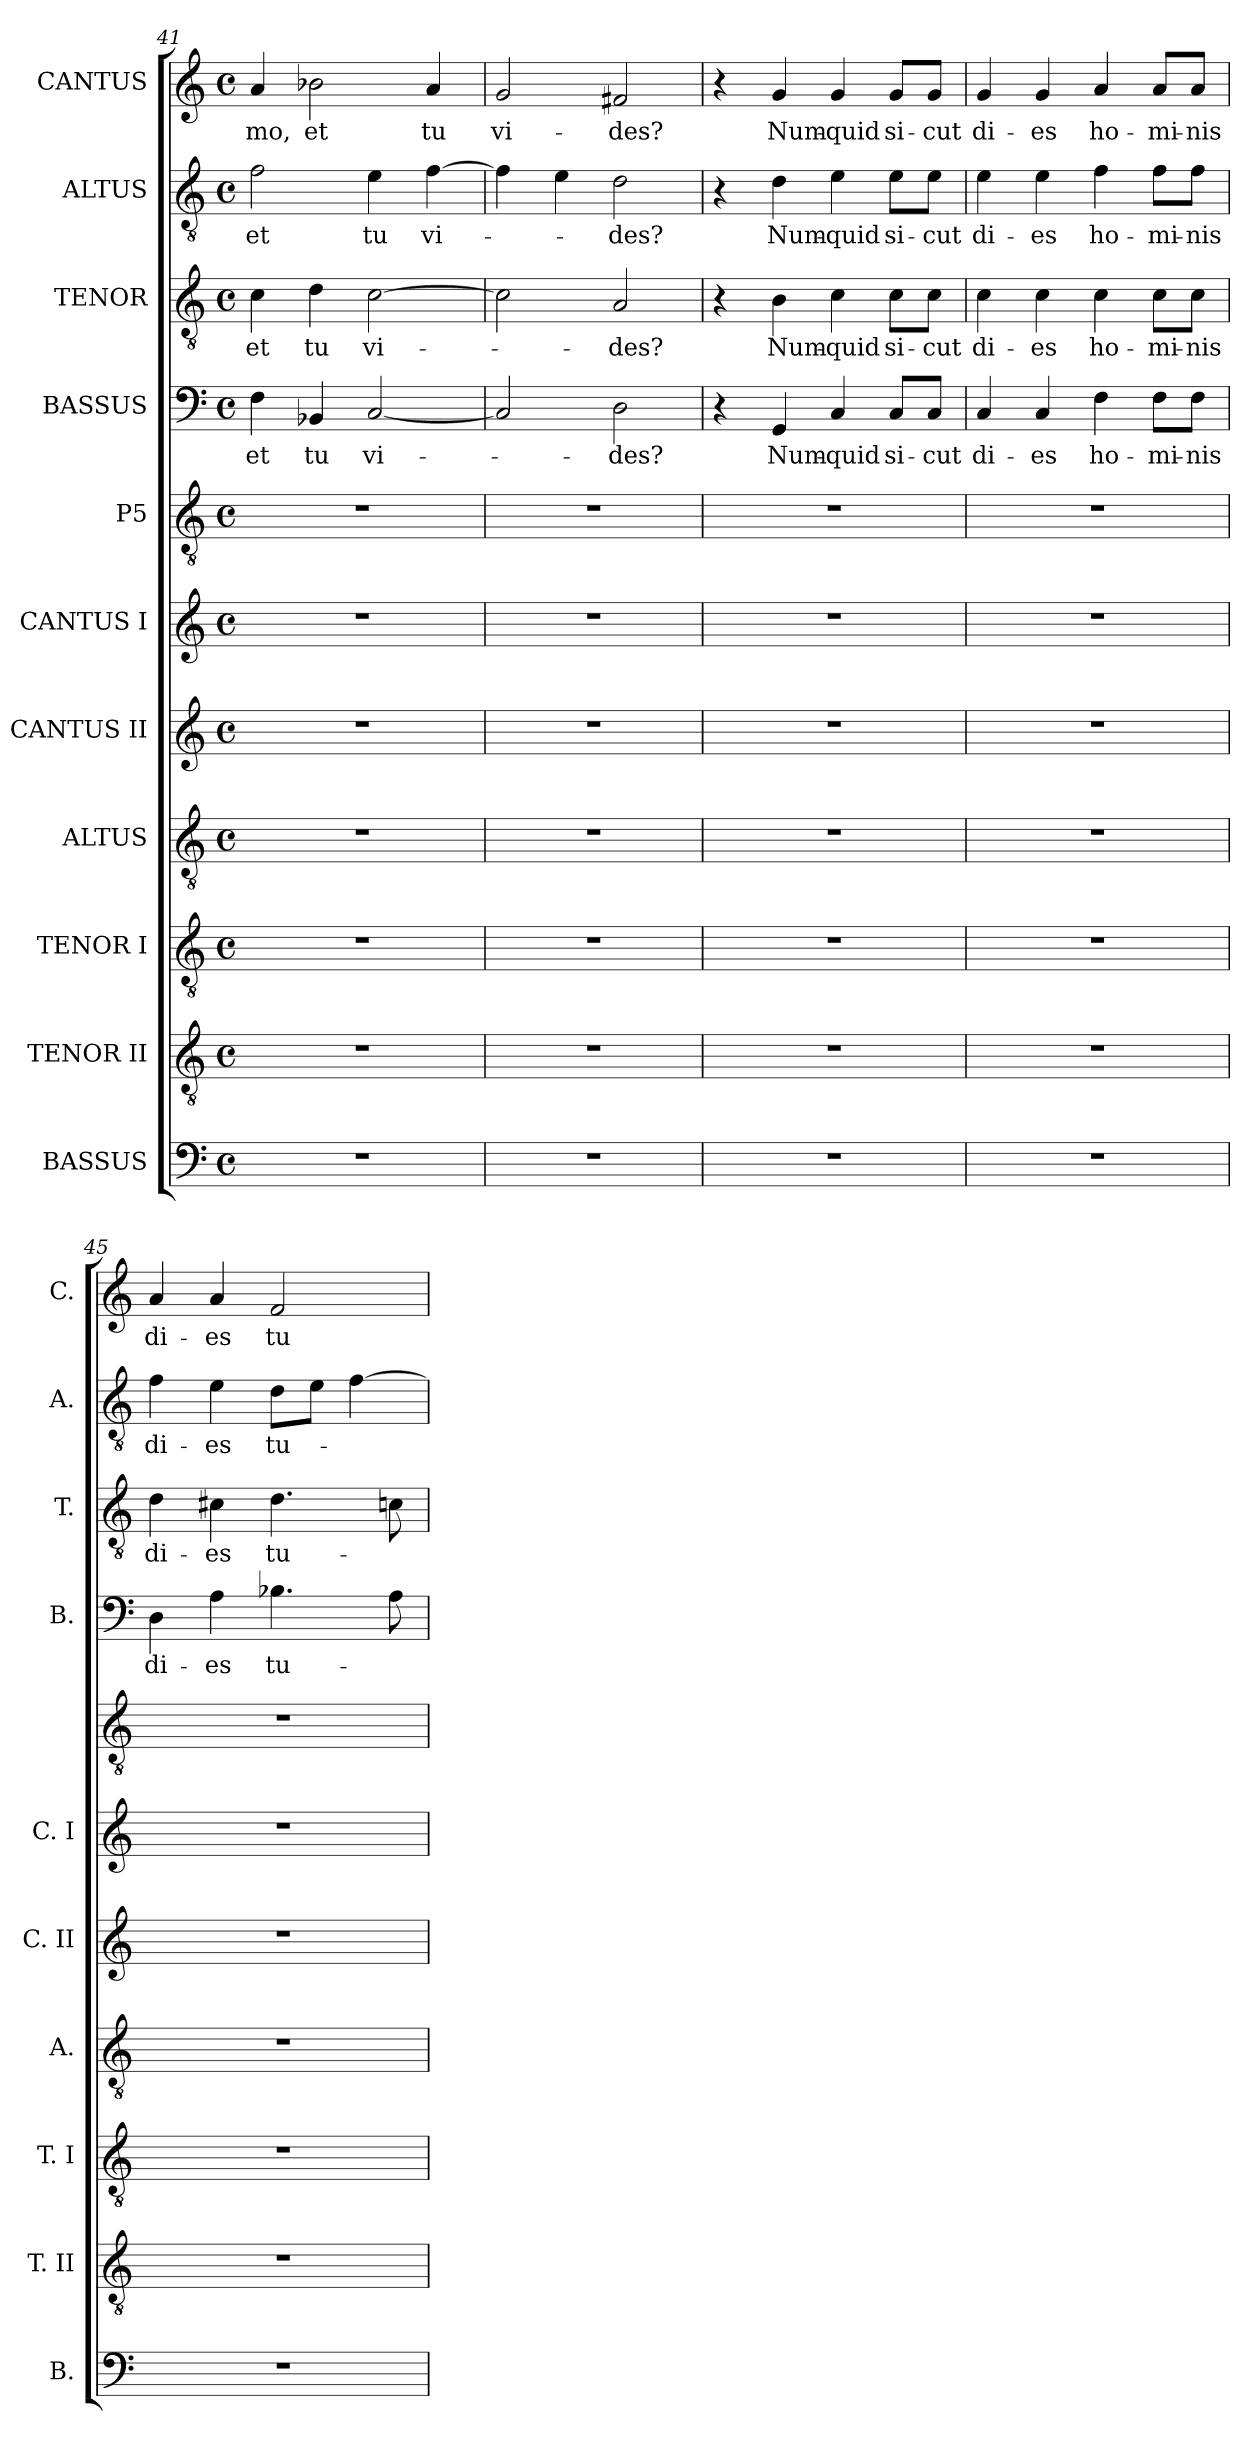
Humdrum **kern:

**kern	**kern	**kern	**kern	**kern	**kern	**kern	**kern	**text	**kern	**text	**kern	**text	**kern	**text
*part11	*part10	*part9	*part8	*part7	*part6	*part5	*part4	*part4	*part3	*part3	*part2	*part2	*part1	*part1
*staff11	*staff10	*staff9	*staff8	*staff7	*staff6	*staff5	*staff4	*staff4	*staff3	*staff3	*staff2	*staff2	*staff1	*staff1
*I"BASSUS	*I"TENOR II	*I"TENOR I	*I"ALTUS	*I"CANTUS II	*I"CANTUS I	*I"P5	*I"BASSUS	*	*I"TENOR	*	*I"ALTUS	*	*I"CANTUS	*
*I'B.	*I'T. II	*I'T. I	*I'A.	*I'C. II	*I'C. I	*	*I'B.	*	*I'T.	*	*I'A.	*	*I'C.	*
!!LO:LB:g=z
*clefF4	*clefGv2	*clefGv2	*clefGv2	*clefG2	*clefG2	*clefGv2	*clefF4	*	*clefGv2	*	*clefGv2	*	*clefG2	*
*	*ITrd7c12	*ITrd7c12	*ITrd7c12	*	*	*ITrd7c12	*	*	*ITrd7c12	*	*ITrd7c12	*	*	*
*k[]	*k[]	*k[]	*k[]	*k[]	*k[]	*k[]	*k[]	*	*k[]	*	*k[]	*	*k[]	*
*a:	*a:	*a:	*a:	*a:	*a:	*a:	*a:	*	*a:	*	*a:	*	*a:	*
*M4/4	*M4/4	*M4/4	*M4/4	*M4/4	*M4/4	*M4/4	*M4/4	*	*M4/4	*	*M4/4	*	*M4/4	*
*met(c)	*met(c)	*met(c)	*met(c)	*met(c)	*met(c)	*met(c)	*met(c)	*	*met(c)	*	*met(c)	*	*met(c)	*
=41	=41	=41	=41	=41	=41	=41	=41	=41	=41	=41	=41	=41	=41	=41
!	!	!	!	!	!	!	!	!LO:LY:b:color=#000000	!	!	!	!	!	!
!	!	!	!	!	!	!	!	!	!	!LO:LY:b:color=#000000	!	!	!	!
!	!	!	!	!	!	!	!	!	!	!	!	!LO:LY:b:color=#000000	!	!
!	!	!	!	!	!	!	!	!	!	!	!	!	!	!LO:LY:b:color=#000000
1r	1r	1r	1r	1r	1r	1r	4Fi\	et	4Ci\	et	2Fi\	et	4ai/	-mo,
!	!	!	!	!	!	!	!	!LO:LY:b:color=#000000	!	!	!	!	!	!
!	!	!	!	!	!	!	!	!	!	!LO:LY:b:color=#000000	!	!	!	!
!	!	!	!	!	!	!	!	!	!	!	!	!	!	!LO:LY:b:color=#000000
.	.	.	.	.	.	.	4BB-Xi/	tu	4Di\	tu	.	.	2b-Xi\	et
!	!	!	!	!	!	!	!	!LO:LY:b:color=#000000	!	!	!	!	!	!
!	!	!	!	!	!	!	!	!	!	!LO:LY:b:color=#000000	!	!	!	!
!	!	!	!	!	!	!	!	!	!	!	!	!LO:LY:b:color=#000000	!	!
.	.	.	.	.	.	.	[2Ci/	vi-	[2Ci\	vi-	4Ei\	tu	.	.
!	!	!	!	!	!	!	!	!	!	!	!	!LO:LY:b:color=#000000	!	!
!	!	!	!	!	!	!	!	!	!	!	!	!	!	!LO:LY:b:color=#000000
.	.	.	.	.	.	.	.	.	.	.	[4Fi\	vi-	4ai/	tu
=42	=42	=42	=42	=42	=42	=42	=42	=42	=42	=42	=42	=42	=42	=42
!	!	!	!	!	!	!	!	!	!	!	!	!	!	!LO:LY:b:color=#000000
1r	1r	1r	1r	1r	1r	1r	2Ci/]	.	2Ci\]	.	4Fi\]	.	2gi/	vi-
.	.	.	.	.	.	.	.	.	.	.	4Ei\	.	.	.
!	!	!	!	!	!	!	!	!LO:LY:b:color=#000000	!	!	!	!	!	!
!	!	!	!	!	!	!	!	!	!	!LO:LY:b:color=#000000	!	!	!	!
!	!	!	!	!	!	!	!	!	!	!	!	!LO:LY:b:color=#000000	!	!
!	!	!	!	!	!	!	!	!	!	!	!	!	!	!LO:LY:b:color=#000000
.	.	.	.	.	.	.	2Di\	-des?	2AAi/	-des?	2Di\	-des?	2f#Xi/	-des?
=43	=43	=43	=43	=43	=43	=43	=43	=43	=43	=43	=43	=43	=43	=43
1r	1r	1r	1r	1r	1r	1r	4r	.	4r	.	4r	.	4r	.
!	!	!	!	!	!	!	!	!LO:LY:b:color=#000000	!	!	!	!	!	!
!	!	!	!	!	!	!	!	!	!	!LO:LY:b:color=#000000	!	!	!	!
!	!	!	!	!	!	!	!	!	!	!	!	!LO:LY:b:color=#000000	!	!
!	!	!	!	!	!	!	!	!	!	!	!	!	!	!LO:LY:b:color=#000000
.	.	.	.	.	.	.	4GGi/	Num-	4BBi\	Num-	4Di\	Num-	4gi/	Num-
!	!	!	!	!	!	!	!	!LO:LY:b:color=#000000	!	!	!	!	!	!
!	!	!	!	!	!	!	!	!	!	!LO:LY:b:color=#000000	!	!	!	!
!	!	!	!	!	!	!	!	!	!	!	!	!LO:LY:b:color=#000000	!	!
!	!	!	!	!	!	!	!	!	!	!	!	!	!	!LO:LY:b:color=#000000
.	.	.	.	.	.	.	4Ci/	-quid	4Ci\	-quid	4Ei\	-quid	4gi/	-quid
!	!	!	!	!	!	!	!	!LO:LY:b:color=#000000	!	!	!	!	!	!
!	!	!	!	!	!	!	!	!	!	!LO:LY:b:color=#000000	!	!	!	!
!	!	!	!	!	!	!	!	!	!	!	!	!LO:LY:b:color=#000000	!	!
!	!	!	!	!	!	!	!	!	!	!	!	!	!	!LO:LY:b:color=#000000
.	.	.	.	.	.	.	8Ci/L	si-	8Ci\L	si-	8Ei\L	si-	8gi/L	si-
!	!	!	!	!	!	!	!	!LO:LY:b:color=#000000	!	!	!	!	!	!
!	!	!	!	!	!	!	!	!	!	!LO:LY:b:color=#000000	!	!	!	!
!	!	!	!	!	!	!	!	!	!	!	!	!LO:LY:b:color=#000000	!	!
!	!	!	!	!	!	!	!	!	!	!	!	!	!	!LO:LY:b:color=#000000
.	.	.	.	.	.	.	8Ci/J	-cut	8Ci\J	-cut	8Ei\J	-cut	8gi/J	-cut
=44	=44	=44	=44	=44	=44	=44	=44	=44	=44	=44	=44	=44	=44	=44
!	!	!	!	!	!	!	!	!LO:LY:b:color=#000000	!	!	!	!	!	!
!	!	!	!	!	!	!	!	!	!	!LO:LY:b:color=#000000	!	!	!	!
!	!	!	!	!	!	!	!	!	!	!	!	!LO:LY:b:color=#000000	!	!
!	!	!	!	!	!	!	!	!	!	!	!	!	!	!LO:LY:b:color=#000000
1r	1r	1r	1r	1r	1r	1r	4Ci/	di-	4Ci\	di-	4Ei\	di-	4gi/	di-
!	!	!	!	!	!	!	!	!LO:LY:b:color=#000000	!	!	!	!	!	!
!	!	!	!	!	!	!	!	!	!	!LO:LY:b:color=#000000	!	!	!	!
!	!	!	!	!	!	!	!	!	!	!	!	!LO:LY:b:color=#000000	!	!
!	!	!	!	!	!	!	!	!	!	!	!	!	!	!LO:LY:b:color=#000000
.	.	.	.	.	.	.	4Ci/	-es	4Ci\	-es	4Ei\	-es	4gi/	-es
!	!	!	!	!	!	!	!	!LO:LY:b:color=#000000	!	!	!	!	!	!
!	!	!	!	!	!	!	!	!	!	!LO:LY:b:color=#000000	!	!	!	!
!	!	!	!	!	!	!	!	!	!	!	!	!LO:LY:b:color=#000000	!	!
!	!	!	!	!	!	!	!	!	!	!	!	!	!	!LO:LY:b:color=#000000
.	.	.	.	.	.	.	4Fi\	ho-	4Ci\	ho-	4Fi\	ho-	4ai/	ho-
!	!	!	!	!	!	!	!	!LO:LY:b:color=#000000	!	!	!	!	!	!
!	!	!	!	!	!	!	!	!	!	!LO:LY:b:color=#000000	!	!	!	!
!	!	!	!	!	!	!	!	!	!	!	!	!LO:LY:b:color=#000000	!	!
!	!	!	!	!	!	!	!	!	!	!	!	!	!	!LO:LY:b:color=#000000
.	.	.	.	.	.	.	8Fi\L	-mi-	8Ci\L	-mi-	8Fi\L	-mi-	8ai/L	-mi-
!	!	!	!	!	!	!	!	!LO:LY:b:color=#000000	!	!	!	!	!	!
!	!	!	!	!	!	!	!	!	!	!LO:LY:b:color=#000000	!	!	!	!
!	!	!	!	!	!	!	!	!	!	!	!	!LO:LY:b:color=#000000	!	!
!	!	!	!	!	!	!	!	!	!	!	!	!	!	!LO:LY:b:color=#000000
.	.	.	.	.	.	.	8Fi\J	-nis	8Ci\J	-nis	8Fi\J	-nis	8ai/J	-nis
=45	=45	=45	=45	=45	=45	=45	=45	=45	=45	=45	=45	=45	=45	=45
!	!	!	!	!	!	!	!	!LO:LY:b:color=#000000	!	!	!	!	!	!
!	!	!	!	!	!	!	!	!	!	!LO:LY:b:color=#000000	!	!	!	!
!	!	!	!	!	!	!	!	!	!	!	!	!LO:LY:b:color=#000000	!	!
!	!	!	!	!	!	!	!	!	!	!	!	!	!	!LO:LY:b:color=#000000
1r	1r	1r	1r	1r	1r	1r	4Di\	di-	4Di\	di-	4Fi\	di-	4ai/	di-
!	!	!	!	!	!	!	!	!LO:LY:b:color=#000000	!	!	!	!	!	!
!	!	!	!	!	!	!	!	!	!	!LO:LY:b:color=#000000	!	!	!	!
!	!	!	!	!	!	!	!	!	!	!	!	!LO:LY:b:color=#000000	!	!
!	!	!	!	!	!	!	!	!	!	!	!	!	!	!LO:LY:b:color=#000000
.	.	.	.	.	.	.	4Ai\	-es	4C#Xi\	-es	4Ei\	-es	4ai/	-es
!	!	!	!	!	!	!	!	!LO:LY:b:color=#000000	!	!	!	!	!	!
!	!	!	!	!	!	!	!	!	!	!LO:LY:b:color=#000000	!	!	!	!
!	!	!	!	!	!	!	!	!	!	!	!	!LO:LY:b:color=#000000	!	!
!	!	!	!	!	!	!	!	!	!	!	!	!	!	!LO:LY:b:color=#000000
.	.	.	.	.	.	.	4.B-Xi\	tu-	4.Di\	tu-	8Di\L	tu-	2fi/	tu-
.	.	.	.	.	.	.	.	.	.	.	8Ei\J	.	.	.
.	.	.	.	.	.	.	.	.	.	.	[4Fi\	.	.	.
.	.	.	.	.	.	.	8Ai\	.	8Cni\	.	.	.	.	.
=	=	=	=	=	=	=	=	=	=	=	=	=	=	=
*-	*-	*-	*-	*-	*-	*-	*-	*-	*-	*-	*-	*-	*-	*-
